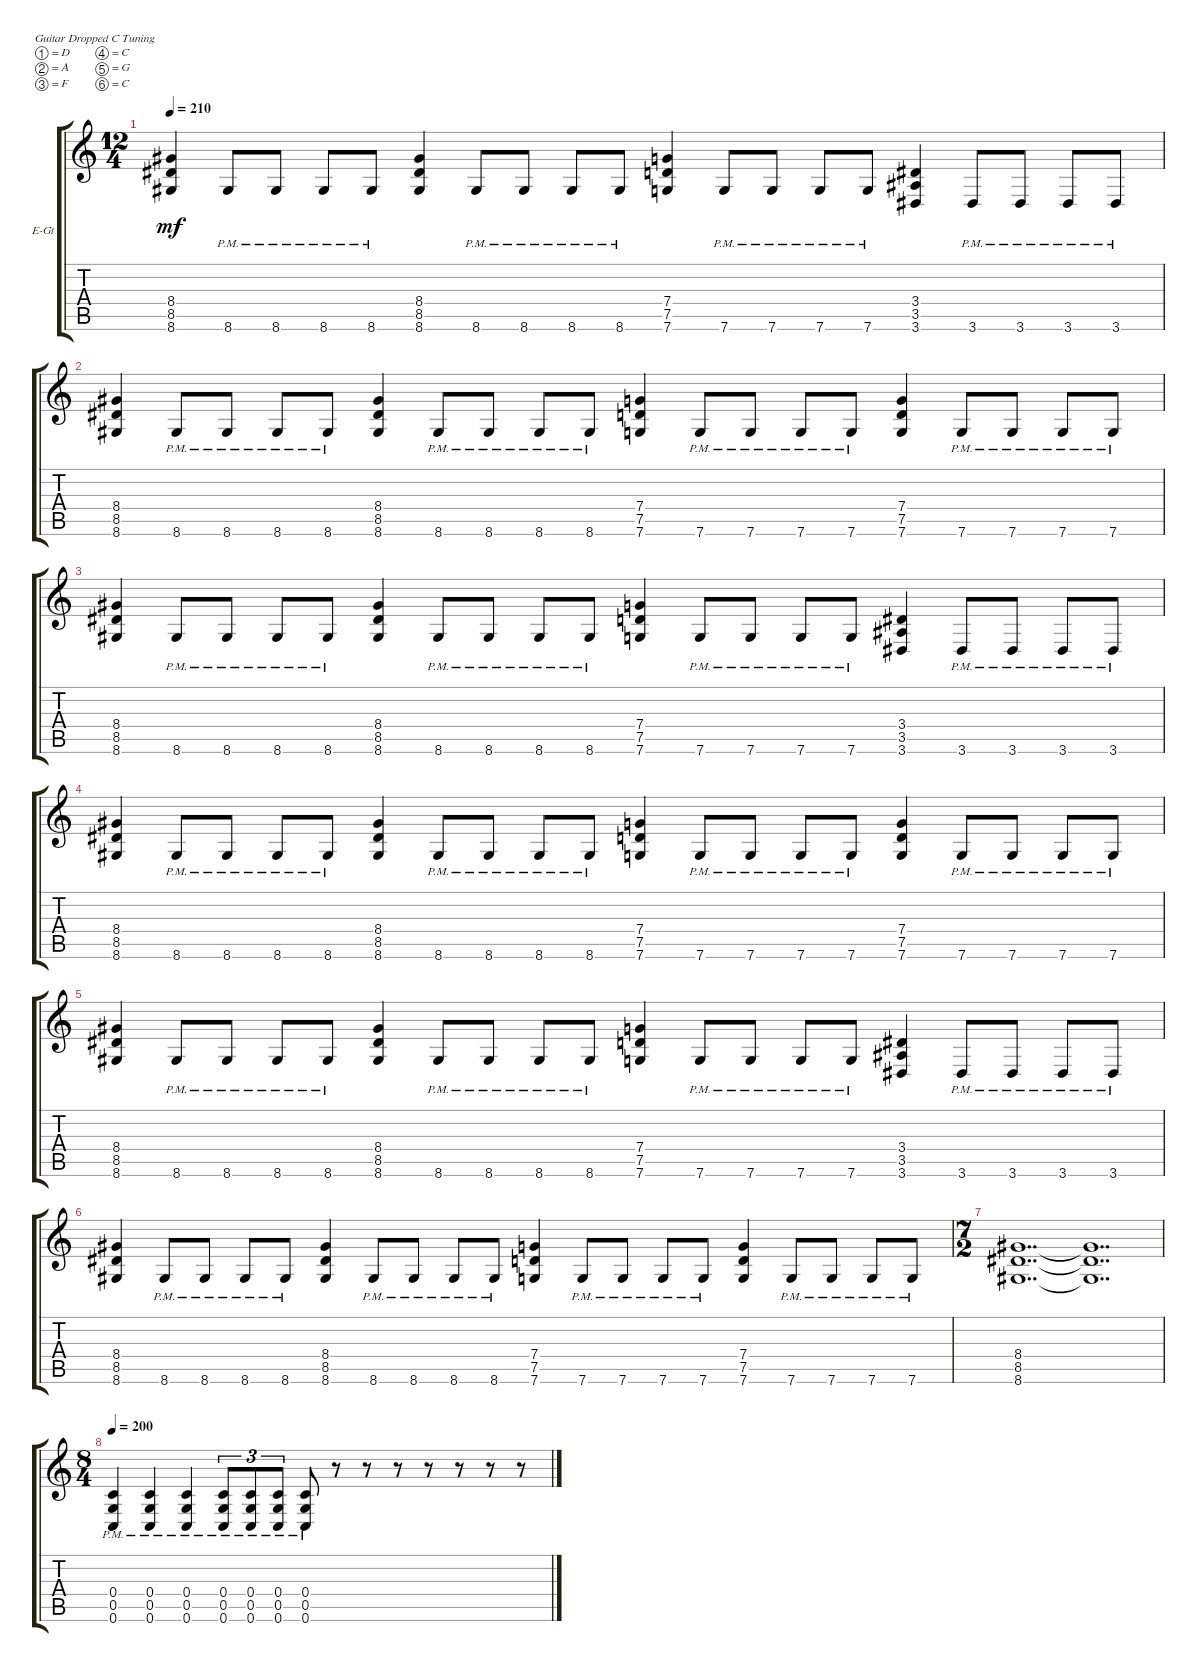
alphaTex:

\defaultSystemsLayout 4
\bracketExtendMode groupsimilarinstruments
\firstSystemTrackNameOrientation horizontal
\otherSystemsTrackNameOrientation horizontal
\track ("Rhythm Guitar" "E-Gt") {instrument distortionguitar}
\staff {score tabs}
\tuning (D4 A3 F3 C3 G2 C2)
\ts (12 4)
\tempo 210
\clef g2
\ks c
(8.6 8.5 8.4).4{dy mf} 8.6{pm}.8 8.6{pm}.8 8.6{pm}.8 8.6{pm}.8 (8.6 8.5 8.4).4 8.6{pm}.8 8.6{pm}.8 8.6{pm}.8 8.6{pm}.8 (7.6 7.5 7.4).4 7.6{pm}.8 7.6{pm}.8 7.6{pm}.8 7.6{pm}.8 (3.6 3.5 3.4).4 3.6{pm}.8 3.6{pm}.8 3.6{pm}.8 3.6{pm}.8 |
(8.6 8.5 8.4).4 8.6{pm}.8 8.6{pm}.8 8.6{pm}.8 8.6{pm}.8 (8.6 8.5 8.4).4 8.6{pm}.8 8.6{pm}.8 8.6{pm}.8 8.6{pm}.8 (7.6 7.5 7.4).4 7.6{pm}.8 7.6{pm}.8 7.6{pm}.8 7.6{pm}.8 (7.6 7.5 7.4).4 7.6{pm}.8 7.6{pm}.8 7.6{pm}.8 7.6{pm}.8 |
(8.6 8.5 8.4).4 8.6{pm}.8 8.6{pm}.8 8.6{pm}.8 8.6{pm}.8 (8.6 8.5 8.4).4 8.6{pm}.8 8.6{pm}.8 8.6{pm}.8 8.6{pm}.8 (7.6 7.5 7.4).4 7.6{pm}.8 7.6{pm}.8 7.6{pm}.8 7.6{pm}.8 (3.6 3.5 3.4).4 3.6{pm}.8 3.6{pm}.8 3.6{pm}.8 3.6{pm}.8 |
(8.6 8.5 8.4).4 8.6{pm}.8 8.6{pm}.8 8.6{pm}.8 8.6{pm}.8 (8.6 8.5 8.4).4 8.6{pm}.8 8.6{pm}.8 8.6{pm}.8 8.6{pm}.8 (7.6 7.5 7.4).4 7.6{pm}.8 7.6{pm}.8 7.6{pm}.8 7.6{pm}.8 (7.6 7.5 7.4).4 7.6{pm}.8 7.6{pm}.8 7.6{pm}.8 7.6{pm}.8 |
(8.6 8.5 8.4).4 8.6{pm}.8 8.6{pm}.8 8.6{pm}.8 8.6{pm}.8 (8.6 8.5 8.4).4 8.6{pm}.8 8.6{pm}.8 8.6{pm}.8 8.6{pm}.8 (7.6 7.5 7.4).4 7.6{pm}.8 7.6{pm}.8 7.6{pm}.8 7.6{pm}.8 (3.6 3.5 3.4).4 3.6{pm}.8 3.6{pm}.8 3.6{pm}.8 3.6{pm}.8 |
(8.6 8.5 8.4).4 8.6{pm}.8 8.6{pm}.8 8.6{pm}.8 8.6{pm}.8 (8.6 8.5 8.4).4 8.6{pm}.8 8.6{pm}.8 8.6{pm}.8 8.6{pm}.8 (7.6 7.5 7.4).4 7.6{pm}.8 7.6{pm}.8 7.6{pm}.8 7.6{pm}.8 (7.6 7.5 7.4).4 7.6{pm}.8 7.6{pm}.8 7.6{pm}.8 7.6{pm}.8 |
\ts (7 2)
(8.6 8.5 8.4).1{dd} (8.4{t} 8.5{t} 8.6{t}).1{dd} |
\ts (8 4)
\tempo 200
(0.6{pm} 0.5{pm} 0.4{pm}).4 (0.6{pm} 0.4{pm} 0.5{pm}).4 (0.6{pm} 0.5{pm} 0.4{pm}).4 (0.6{pm} 0.5{pm} 0.4{pm}).8{tu (3 2)} (0.6{pm} 0.4{pm} 0.5{pm}).8{tu (3 2)} (0.6{pm} 0.5{pm} 0.4{pm}).8{tu (3 2)} (0.6{pm} 0.5{pm} 0.4{pm}).8 r.8 r.8 r.8 r.8 r.8 r.8 r.8
